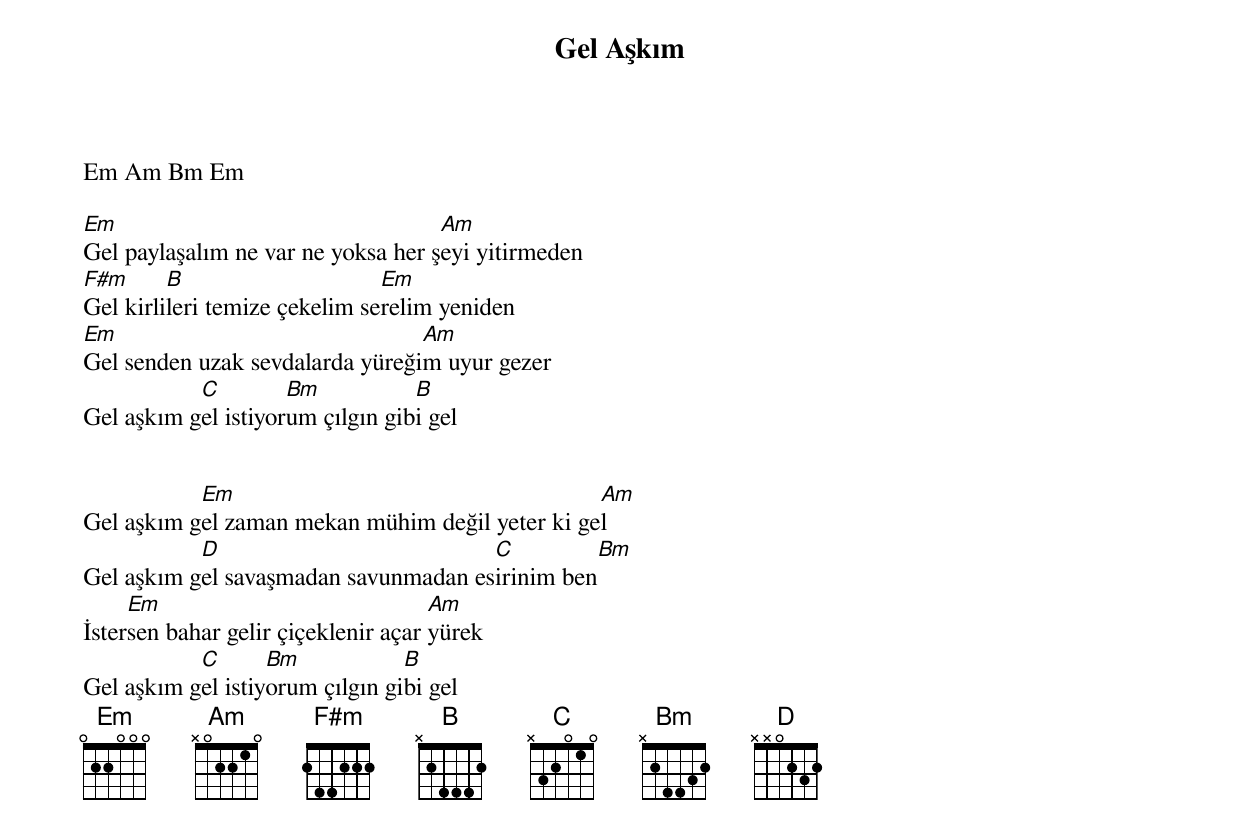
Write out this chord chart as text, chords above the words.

{title: Gel Aşkım}
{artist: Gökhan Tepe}

Em Am Bm Em

Em                                  Am
Gel paylaşalım ne var ne yoksa her şeyi yitirmeden
F#m      B                     Em
Gel kirlileri temize çekelim serelim yeniden
Em                               Am
Gel senden uzak sevdalarda yüreğim uyur gezer
           C         Bm           B
Gel aşkım gel istiyorum çılgın gibi gel


           Em                                    Am
Gel aşkım gel zaman mekan mühim değil yeter ki gel
           D                          C           Bm
Gel aşkım gel savaşmadan savunmadan esirinim ben
     Em                              Am
İstersen bahar gelir çiçeklenir açar yürek
           C       Bm            B
Gel aşkım gel istiyorum çılgın gibi gel
